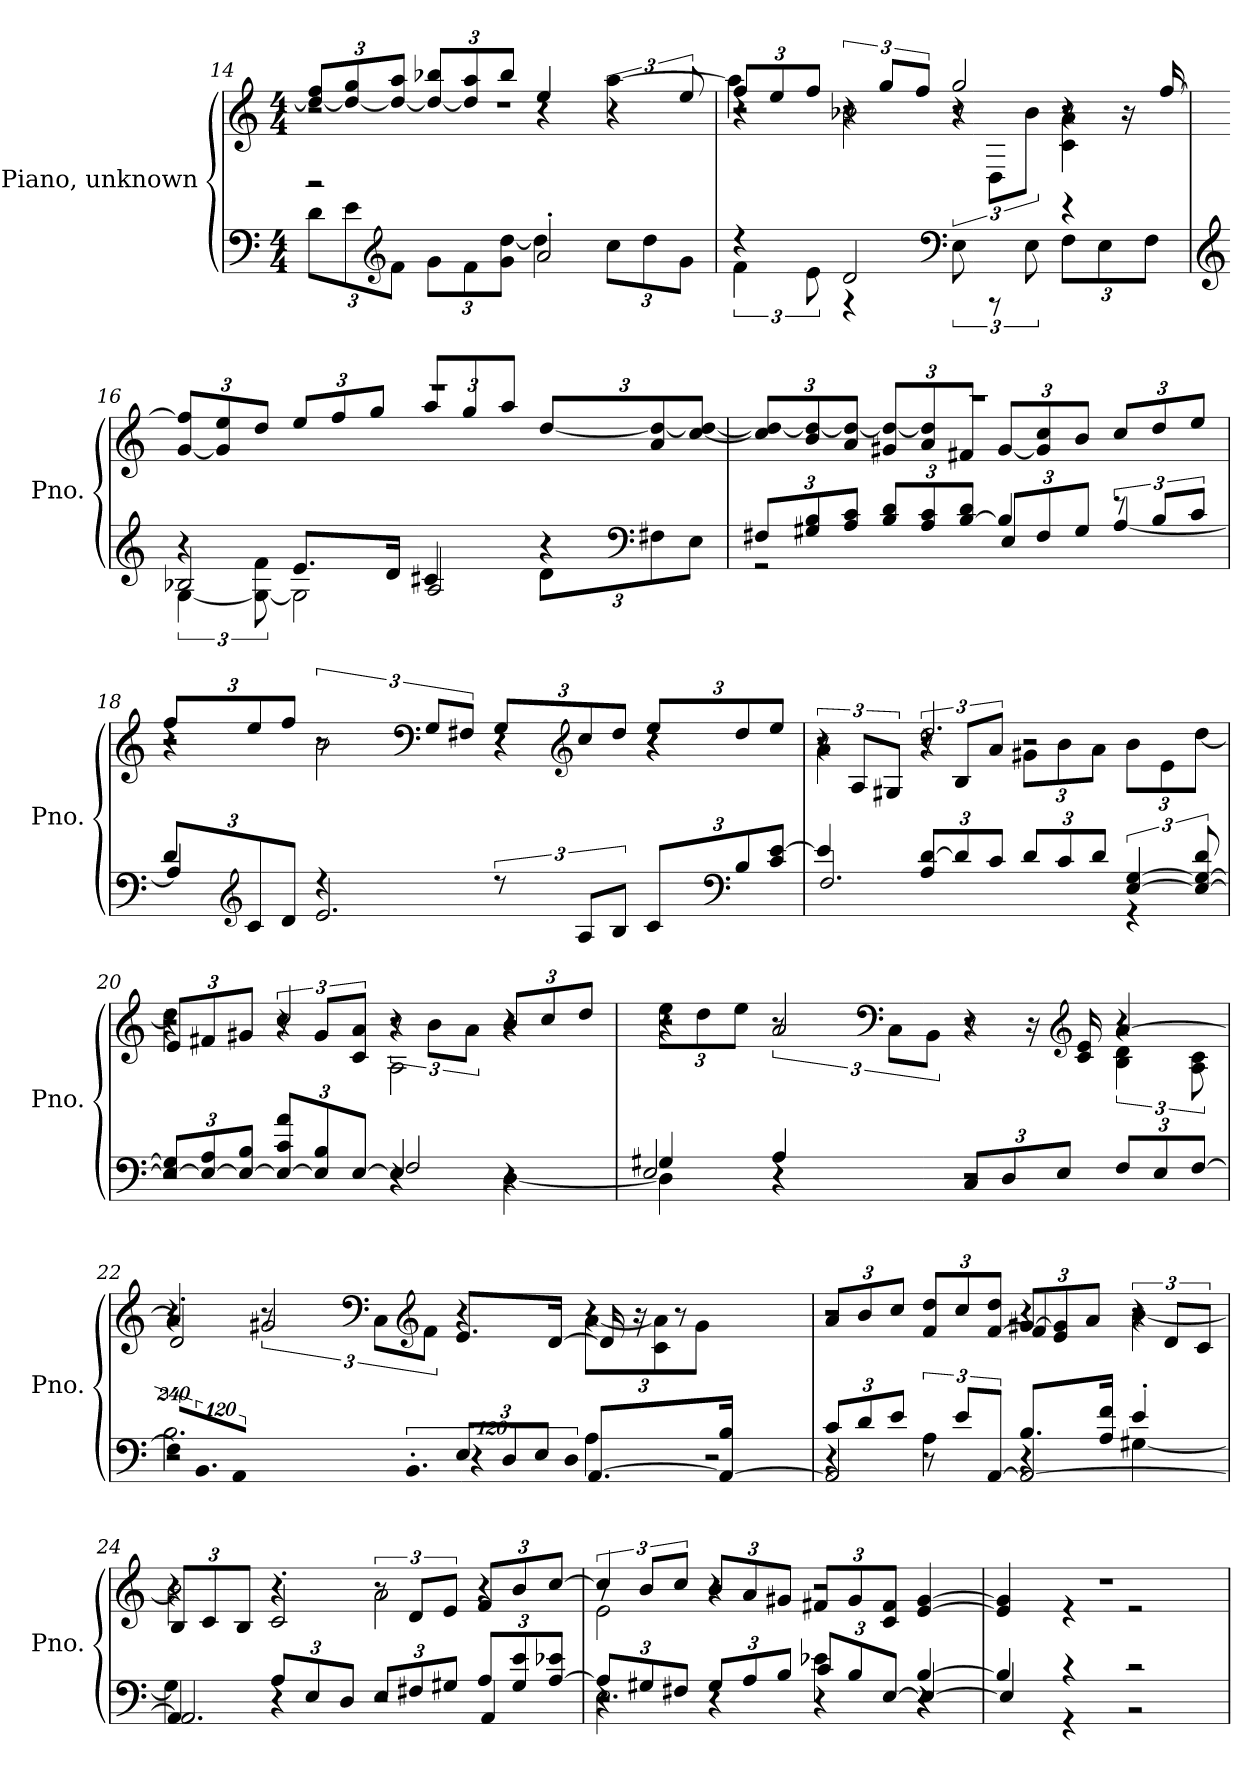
**kern	**kern
*part1	*part1
*staff2	*staff1
*I"Piano, unknown	*
*I'Pno.	*
!!LO:PB:g=z
*clefF4	*clefG2
*k[]	*k[]
*M4/4	*M4/4
=14	=14
*^	*^
*	*Xbrackettup	*	*Xbrackettup
*	*	*	*^
2r	12d\L	1r	12dd/_ 12ff/L	2r
.	12e\	.	12dd/_ 12gg/	.
*clefG2	*	*	*	*
.	12f\J	.	12dd/_ 12aa/J	.
.	12g\L	.	12dd/_ 12bb-X/L	.
.	12f\	.	12dd/] 12aa/	.
.	12g\ [12dd\J	.	12bb-/J	.
2a'/	4dd\]	.	4ee/	4r
*	*	*	*brackettup	*
.	12cc\L	.	6r	[4aa\
.	12dd\	.	.	.
.	12g\J	.	12ee/	.
=15	=15	=15	=15	=15
*	*brackettup	*	*	*Xbrackettup
*	*	*	*	*^
4r	6f\	2r	4r	12ff/L	4aa\]
.	.	.	.	12ee/	.
.	12e\	.	.	12ff/J	.
*	*	*	*	*brackettup	*
2d/	4r	.	2b-X\	12r	4r
.	.	.	.	12gg/L	.
.	.	.	.	12ff/J	.
*clefF4	*	*	*	*	*
.	12E\	2gg/	.	4r	12r
.	12r	.	.	.	12D\L
.	12E\	.	.	.	12b-\J
*	*Xbrackettup	*	*	*	*
4r	12F\L	.	4r	8r	4c\ 4a\
.	12E\	.	.	.	.
.	.	.	.	16r	.
.	12F\J	.	.	.	.
.	.	.	.	[16ff/	.
*v	*v	*	*	*	*
*	*v	*v	*v	*v
!!LO:LB:g=z
=16	=16
*clefG2	*
*^	*^
*	*brackettup	*	*Xbrackettup
*	*^	*	*
4r	[6G\	2B-X/	1r	[12g/ 12ff/]L
.	.	.	.	12g/] 12ee/
.	12G\_ 12f\	.	.	12dd/J
8.e/L	2G\]	.	.	12ee/L
.	.	.	.	12ff/
.	.	.	.	12gg/J
16d/Jk	.	.	.	.
4c#X/	.	2A/	.	12aa/L
.	.	.	.	12gg/
.	.	.	.	12aa/J
*	*Xbrackettup	*	*	*
4r	12d\L	.	.	[12dd/L
*clefF4	*	*	*	*
.	12F#X\	.	.	12a/ 12dd/_
.	12E\J	.	.	[12cc/ 12dd/_J
*	*v	*v	*	*
=17	=17	=17	=17
12F#X/L	2r	1r	12cc/] 12dd/_L
12G#X/ 12B/	.	.	12b/ 12dd/_
12A/ 12c/J	.	.	12a/ 12dd/_J
12B/ 12d/L	.	.	12g#X/ 12dd/_L
12A/ 12c/	.	.	12a/ 12dd/]
[12B/ 12d/J	.	.	12f#X/J
4B/]	12E/L	.	[12g#/L
.	12F#/	.	12g#/] 12cc/
.	12G#/J	.	12b/J
*brackettup	*	*	*
12r	[4A/	.	12cc/L
12B/L	.	.	12dd/
12c/J	.	.	12ee/J
*	*	*v	*v
!!LO:LB:g=z
=18	=18	=18
*Xbrackettup	*	*
*	*	*^
*	*	*	*^
12d/L	4A/]	12ff/L	4r	2r
*clefG2	*	*	*	*
12c/	.	12ee/	.	.
12d/J	.	12ff/J	.	.
*	*	*brackettup	*	*
4r	2.e/	12r	2b\	.
*	*	*clefF4	*	*
.	.	12G/L	.	.
.	.	12F#X/J	.	.
*brackettup	*	*	*	*Xbrackettup
12r	.	4r	.	12G/L
*	*	*clefG2	*	*
12A/L	.	.	.	12cc/
12B/J	.	.	.	12dd/J
*Xbrackettup	*	*	*	*
12c/L	.	12ee/L	4r	4r
*clefF4	*	*	*	*
12B/	.	12dd/	.	.
12c/ [12e/J	.	12ee/J	.	.
=19	=19	=19	=19	=19
*	*	*	*	*brackettup
4e/]	2.F/	4r	4a\	12r
.	.	.	.	12A/L
.	.	.	.	12G#X/J
12A/ [12d/L	.	2.dd/	4r	12r
12d/]	.	.	.	12B/L
12c/J	.	.	.	12a/J
*	*	*	*Xbrackettup	*
12d/L	.	.	12g#X\L	2r
12c/	.	.	12b\	.
12d/J	.	.	12a\J	.
*brackettup	*	*	*	*
[6E/ [6G/	4r	.	12b\L	.
.	.	.	12e\	.
12E/_ 12G/_ 12d/	.	.	[12dd\J	.
*v	*v	*	*	*
*	*v	*v	*v
!!LO:LB:g=z
=20	=20
*Xbrackettup	*
*^	*^
*	*^	*	*^
*	*	*	*	*	*^
12E/_ 12G/]L	2r	2r	4r	4dd\]	12e/L	2r
12E/_ 12A/	.	.	.	.	12f#X/	.
12E/_ 12B/J	.	.	.	.	12g#X/J	.
*	*	*	*	*	*brackettup	*
12E/_ 12c/ 12a/L	.	.	2cc/	4r	12r	.
12E/] 12B/	.	.	.	.	12g#/L	.
[12E/J	.	.	.	.	12c/ 12a/J	.
4E/]	4r	2F/	.	12r	4r	2A\
.	.	.	.	12b\L	.	.
.	.	.	.	12a\J	.	.
*	*	*	*	*	*Xbrackettup	*
4r	[4D\	.	4r	4r	12b/L	.
.	.	.	.	.	12cc/	.
.	.	.	.	.	12dd/J	.
*	*	*	*	*	*v	*v
=21	=21	=21	=21	=21	=21
4G#X/	4D\]	2E/	4r	12ee\L	2r
.	.	.	.	12dd\	.
.	.	.	.	12ee\J	.
*	*	*	*	*brackettup	*
4A/	4r	.	2a/	12r	.
*	*	*	*clefF4	*	*
.	.	.	.	12C\L	.
.	.	.	.	12BB\J	.
12C/L	2r	2r	.	4r	8r
12D/	.	.	.	.	.
.	.	.	.	.	16r
12E/J	.	.	.	.	.
*	*	*	*clefG2	*	*
.	.	.	.	.	16c/ 16e/
12F/L	.	.	[4a/	6B\ 6d\	4r
12E/	.	.	.	.	.
[12F/J	.	.	.	12A\ 12c\	.
!!LO:LB:g=z	!!	!!
=22	=22	=22	=22	=22	=22
*brackettup	*	*	*	*	*
!LO:N:vis=16	!	!	!	!	!
1920%137F/LL]	2.B\	2r	4a/]	4r	2d'/
!LO:N:vis=16.	!	!	!	!	!
960%103BB/	.	.	.	.	.
!LO:N:vis=16	!	!	!	!	!
1920%137AA/JJ	.	.	.	.	.
!LO:N:vis=16.	!	!	!	!	!
960%103BB'/	.	.	2g#X/	12r	.
*	*	*	*clefF4	*	*
.	.	.	.	12C\L	.
!LO:N:vis=16	!	!	!	!	!
1920%137r	.	.	.	.	.
*	*	*	*clefG2	*	*
.	.	.	.	12f\J	.
!LO:N:vis=16	!	!	!	!	!
1920%137D/	.	.	.	.	.
*	*	*Xbrackettup	*	*	*
2r	.	12E/L	.	4r	8.e/L
.	.	12D/	.	.	.
.	.	12E/J	.	.	.
.	.	.	.	.	[16d/Jk
*	*	*	*	*Xbrackettup	*
.	4A\	[8.AA/L	4r	[12a\L	16d/]
.	.	.	.	.	16r
.	.	.	.	12c\ 12a\]	.
.	.	.	.	.	8r
.	.	.	.	12g#\J	.
.	.	16AA/_ 16B/Jk	.	.	.
=23	=23	=23	=23	=23	=23
12c/L	4r	2AA/]	2r	2r	12a/L
12d/	.	.	.	.	12b/
12e/J	.	.	.	.	12cc/J
*brackettup	*	*	*	*	*
12r	4A\	.	.	.	12f/ 12dd/L
12e/L	.	.	.	.	12cc/
[12AA/J	.	.	.	.	[12f/ 12dd/J
2AA/_	4r	8.B/L	[12g#X/L	4r	4f/]
.	.	.	12e/ 12g#/]	.	.
.	.	.	12a/J	.	.
.	.	16A/ 16f/Jk	.	.	.
*	*	*	*	*	*brackettup
.	[4G#X\	4e'/	4r	[4b\	12r
.	.	.	.	.	12d/L
.	.	.	.	.	12c/J
!!LO:LB:g=z	!!	!!
=24	=24	=24	=24	=24	=24
*	*	*	*	*	*Xbrackettup
4AA/]	4G#\]	2.AA/	4r	2b\]	12B/L
.	.	.	.	.	12c/
.	.	.	.	.	12B/J
*Xbrackettup	*	*	*	*	*
12A/L	4r	.	2c'/	.	4r
12E/	.	.	.	.	.
12D/J	.	.	.	.	.
*	*	*	*	*	*brackettup
12E/L	2r	.	.	2a\	12r
12F#X/	.	.	.	.	12d/L
12G#X/J	.	.	.	.	12e/J
*	*	*	*Xbrackettup	*	*
12A/L	.	4AA/	12f/L	.	4r
12G#/ 12e/	.	.	12b/	.	.
[12A/ 12e-X/J	.	.	[12cc/J	.	.
=25	=25	=25	=25	=25	=25
*	*	*^	*	*	*
*	*	*	*	*	*	*brackettup
12A/L]	2r	4r	2.E\	4cc/]	2e\	12r
12G#X/	.	.	.	.	.	12b/L
12F#X/J	.	.	.	.	.	12cc/J
*	*	*	*	*Xbrackettup	*	*
4r	.	12G#/L	.	12b/L	.	4r
.	.	12A/	.	12a/	.	.
.	.	12B/J	.	12g#X/J	.	.
4r	4e-X\	12c/L	.	2r	2r	12f#X/L
.	.	12B/	.	.	.	12g#/
.	.	[12E/J	.	.	.	12c/ 12f#/J
[4B/	4r	4E/_	4r	.	.	[4e/ [4g#/
*	*v	*v	*v	*	*	*
*	*	*	*v	*v
=26	=26	=26	=26
4B/]	4E/]	1r	4e/] 4g#/]
4r	4r	.	4r
2r	2r	.	2r
*v	*v	*	*
*	*v	*v
=	=
*-	*-
